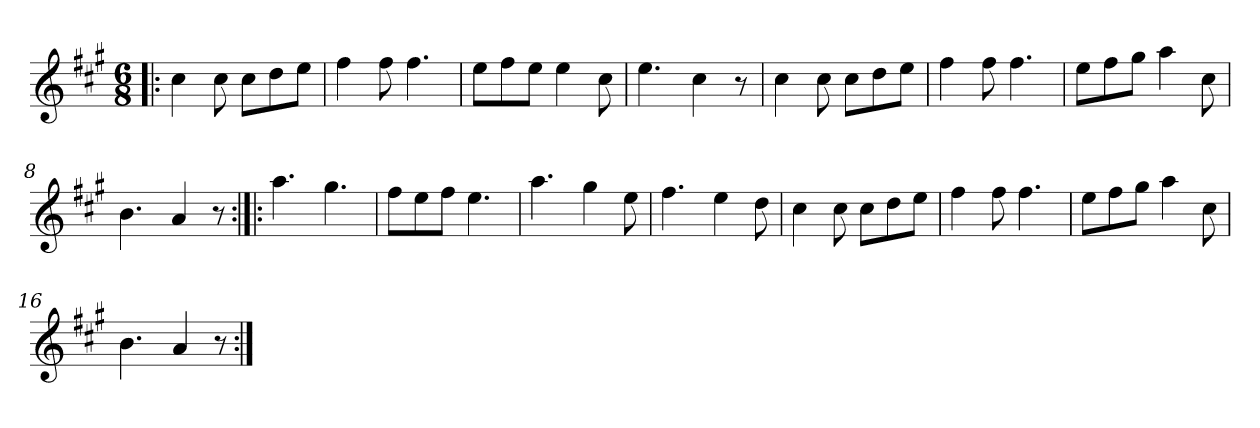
**kern
*part1
*staff1
*clefG2
*ITrd-5c-8
*k[b-]
*F:
*M6/8
=1!|:
4aa\
8aa\
8aa\L
8bb-\
8ccc\J
=2
4ddd\
8ddd\
4.ddd\
=3
8ccc\L
8ddd\
8ccc\J
4ccc\
8aa\
=4
4.ccc\
4aa\
8r
=5
4aa\
8aa\
8aa\L
8bb-\
8ccc\J
=6
4ddd\
8ddd\
4.ddd\
=7
8ccc\L
8ddd\
8eee\J
4fff\
8aa\
=8
4.gg\
4ff/
8r
=9:|!|:
4.fff\
4.eee\
!!LO:LB:g=z
=10
8ddd\L
8ccc\
8ddd\J
4.ccc\
=11
4.fff\
4eee\
8ccc\
=12
4.ddd\
4ccc\
8bb-\
=13
4aa\
8aa\
8aa\L
8bb-\
8ccc\J
=14
4ddd\
8ddd\
4.ddd\
=15
8ccc\L
8ddd\
8eee\J
4fff\
8aa\
=16
4.gg\
4ff/
8r
=:|!
*-
